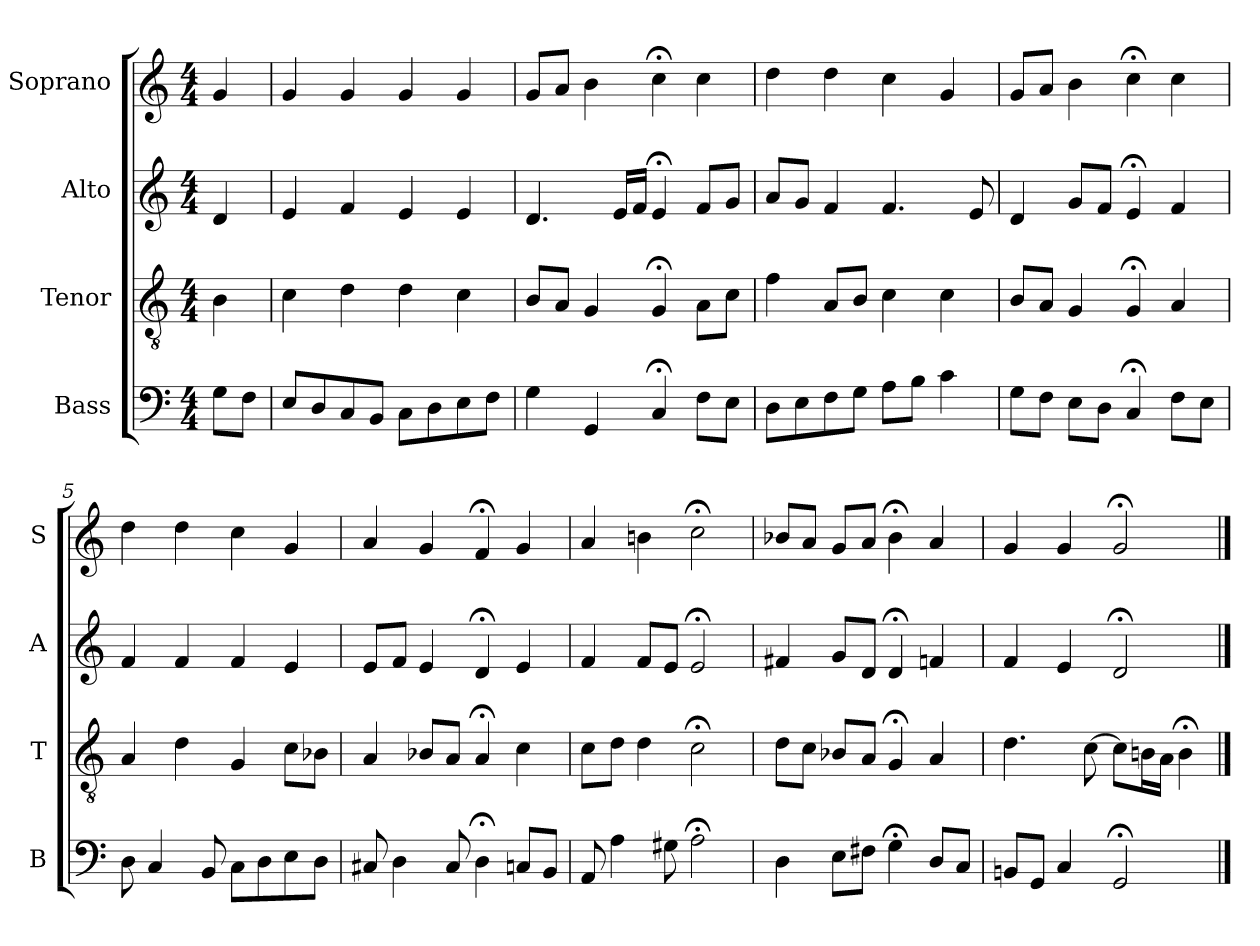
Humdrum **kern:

**kern	**kern	**kern	**kern
*part4	*part3	*part2	*part1
*staff4	*staff3	*staff2	*staff1
*I"Bass	*I"Tenor	*I"Alto	*I"Soprano
*I'B	*I'T	*I'A	*I'S
*clefF4	*clefGv2	*clefG2	*clefG2
*k[]	*k[]	*k[]	*k[]
*G:mix	*G:mix	*G:mix	*G:mix
*M4/4	*M4/4	*M4/4	*M4/4
*MM100	*MM100	*MM100	*MM100
=	=	=	=
8GL	4B	4d	4g
8FJ	.	.	.
=1	=1	=1	=1
8EL	4c	4e	4g
8D	.	.	.
8C	4d	4f	4g
8BBJ	.	.	.
8CL	4d	4e	4g
8D	.	.	.
8E	4c	4e	4g
8FJ	.	.	.
=2	=2	=2	=2
4G	8BL	4.d	8gL
.	8AJ	.	8aJ
4GG	4G	.	4b
.	.	16eLL	.
.	.	16fJJ	.
4C;<	4G;<	4e;<	4cc;<
8FL	8AL	8fL	4cc
8EJ	8cJ	8gJ	.
=3	=3	=3	=3
8DL	4f	8aL	4dd
8E	.	8gJ	.
8F	8AL	4f	4dd
8GJ	8BJ	.	.
8AL	4c	4.f	4cc
8BJ	.	.	.
4c	4c	.	4g
.	.	8e	.
=4	=4	=4	=4
8GL	8BL	4d	8gL
8FJ	8AJ	.	8aJ
8EL	4G	8gL	4b
8DJ	.	8fJ	.
4C;<	4G;<	4e;<	4cc;<
8FL	4A	4f	4cc
8EJ	.	.	.
=5	=5	=5	=5
8D	4A	4f	4dd
4C	.	.	.
.	4d	4f	4dd
8BB	.	.	.
8CL	4G	4f	4cc
8D	.	.	.
8E	8cL	4e	4g
8DJ	8B-XJ	.	.
=6	=6	=6	=6
8C#X	4A	8eL	4a
4D	.	8fJ	.
.	8B-XL	4e	4g
8C#	8AJ	.	.
4D;<	4A;<	4d;<	4f;<
8CnL	4c	4e	4g
8BBJ	.	.	.
=7	=7	=7	=7
8AA	8cL	4f	4a
4A	8dJ	.	.
.	4d	8fL	4bn
8G#X	.	8eJ	.
2A;<	2c;<	2e;<	2cc;<
=8	=8	=8	=8
4D	8dL	4f#X	8b-XL
.	8cJ	.	8aJ
8EL	8B-XL	8gL	8gL
8F#XJ	8AJ	8dJ	8aJ
4G;<	4G;<	4d;<	4b-;<
8DL	4A	4fn	4a
8CJ	.	.	.
=9	=9	=9	=9
8BBnL	4.d	4f	4g
8GGJ	.	.	.
4C	.	4e	4g
.	[8c	.	.
2GG;<	8cL]	2d;<	2g;<
.	16BnL	.	.
.	16AJJ	.	.
.	4B;<	.	.
==	==	==	==
*-	*-	*-	*-
